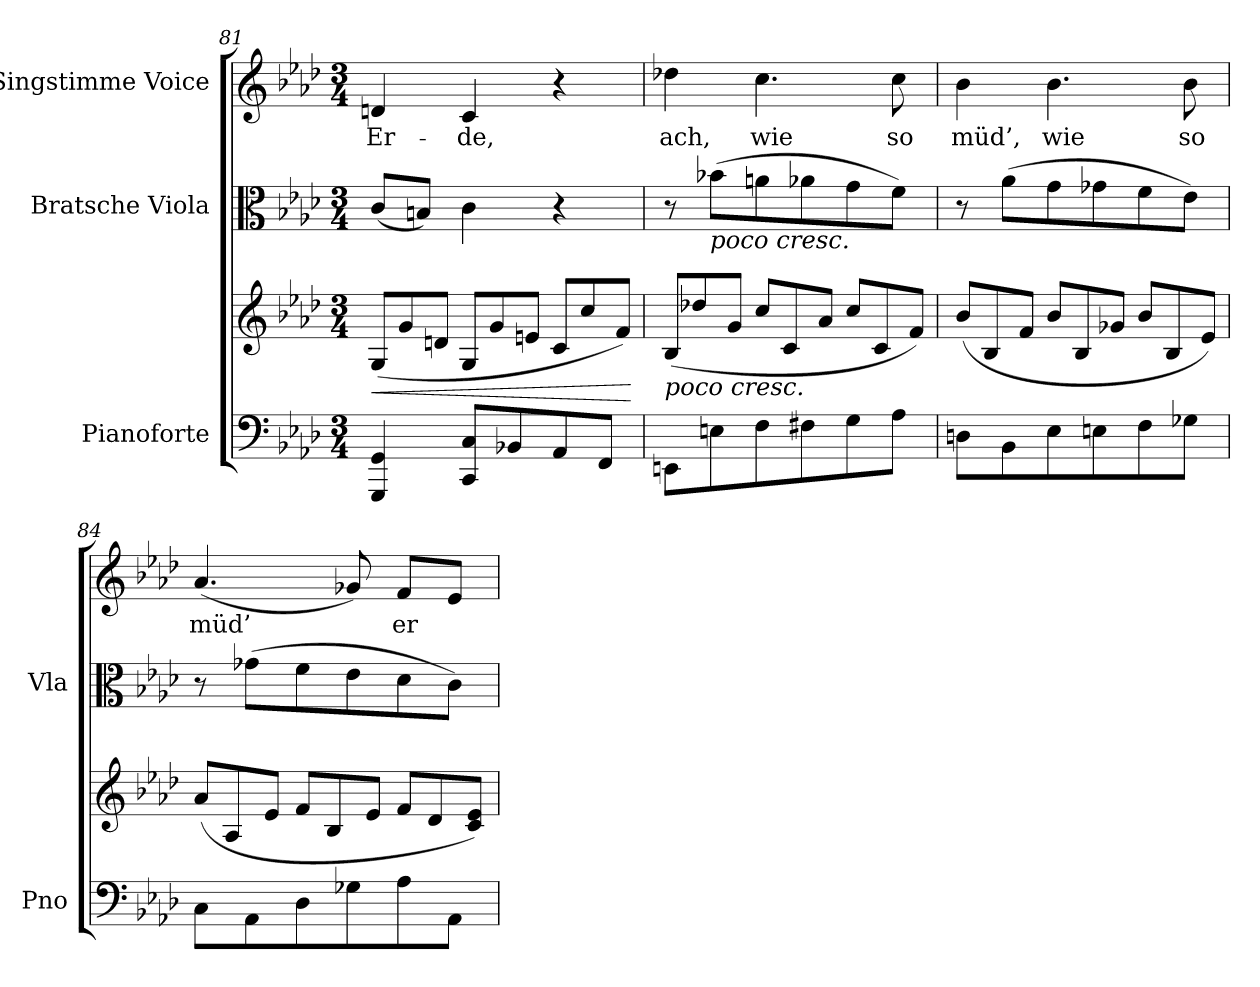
**kern	**kern	**dynam	**kern	**kern	**text
*part3	*part3	*part3	*part2	*part1	*part1
*staff4	*staff3	*staff3/4	*staff2	*staff1	*staff1
*I"Pianoforte	*	*	*I"Bratsche Viola	*I"Singstimme Voice	*
*I'Pno	*	*	*I'Vla	*	*
*clefF4	*clefG2	*	*clefC3	*clefG2	*
*k[b-e-a-d-]	*k[b-e-a-d-]	*	*k[b-e-a-d-]	*k[b-e-a-d-]	*
*M3/4	*M3/4	*	*M3/4	*M3/4	*
*	*Xtuplet	*	*	*	*
=81	=81	=81	=81	=81	=81
!	!	!LO:HP:b	!	!	!LO:LY:b
4GGG/ 4GG/	(>12G/L	<	(8c/L	4dn/	Er-
.	12g/	.	.	.	.
.	.	.	8Bn/J)	.	.
.	12dn/J	.	.	.	.
!	!	!	!	!	!LO:LY:b
8CC/ 8C/L	12G/L	.	4c\	4c/	-de,
.	12g/	.	.	.	.
8BB-X/	.	.	.	.	.
.	12en/J	.	.	.	.
8AA-/	12c/L	.	4r	4r	.
.	12cc/	.	.	.	.
8FF/J	.	.	.	.	.
.	12f/J)	.	.	.	.
.	.	[	.	.	.
=82	=82	=82	=82	=82	=82
!	!LO:TX:b:i:t=poco cresc.	!	!	!	!
!	!	!	!	!	!LO:LY:b
8EEn\L	(>12B-/L	.	8r	4dd-X\	ach,
.	12dd-X/	.	.	.	.
!	!	!	!LO:TX:b:i:t=poco cresc.	!	!
8En\	.	.	(8b-X\L	.	.
.	12g/J	.	.	.	.
!	!	!	!	!	!LO:LY:b
8F\	12cc/L	.	8an\	4.cc\	wie
.	12c/	.	.	.	.
8F#X\	.	.	8a-X\	.	.
.	12a-/J	.	.	.	.
8G\	12cc/L	.	8g\	.	.
.	12c/	.	.	.	.
!	!	!	!	!	!LO:LY:b
8A-\J	.	.	8f\J)	8cc\	so
.	12f/J)	.	.	.	.
=83	=83	=83	=83	=83	=83
!	!	!	!	!	!LO:LY:b
8Dn\L	(>12b-/L	.	8r	4b-\	müd’,
.	12B-/	.	.	.	.
8BB-\	.	.	(8a-\L	.	.
.	12f/J	.	.	.	.
!	!	!	!	!	!LO:LY:b
8E-\	12b-/L	.	8g\	4.b-\	wie
.	12B-/	.	.	.	.
8En\	.	.	8g-X\	.	.
.	12g-X/J	.	.	.	.
8F\	12b-/L	.	8f\	.	.
.	12B-/	.	.	.	.
!	!	!	!	!	!LO:LY:b
8G-X\J	.	.	8e-\J)	8b-\	so
.	12e-/J)	.	.	.	.
!!LO:LB:g=z
=84	=84	=84	=84	=84	=84
!	!	!	!	!	!LO:LY:b
8C\L	(>12a-/L	.	8r	(4.a-/	müd’
.	12A-/	.	.	.	.
8AA-\	.	.	(8g-X\L	.	.
.	12e-/J	.	.	.	.
8D-\	12f/L	.	8f\	.	.
.	12B-/	.	.	.	.
8G-X\	.	.	8e-\	8g-X/)	.
.	12e-/J	.	.	.	.
!	!	!	!	!	!LO:LY:b
8A-\	12f/L	.	8d-\	8f/L	er
.	12d-/	.	.	.	.
8AA-\J	.	.	8c\J)	8e-/J	.
.	12c/ 12e-/J)	.	.	.	.
=	=	=	=	=	=
*-	*-	*-	*-	*-	*-
